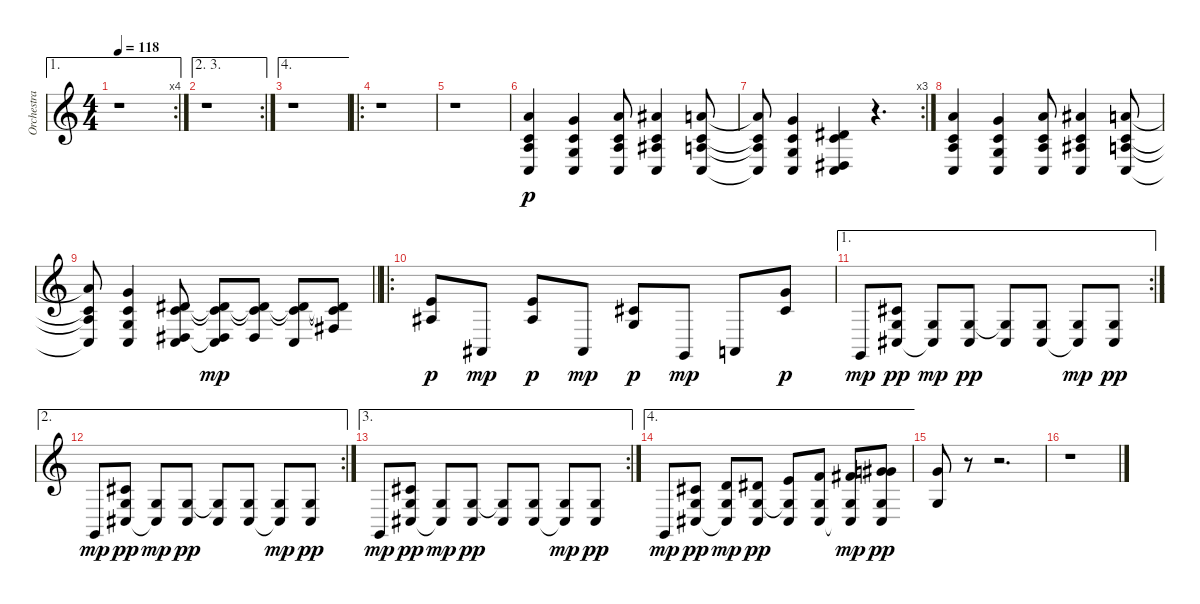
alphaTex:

\track ("Orchestra Hits" "Orchestra ") {instrument orchestrahit}
\staff {score}
\tuning (E4 B3 G3 D3 A2 E2) {hide}
\ae 1
\rc 4
\ts (4 4)
\tempo 118
\clef g2
\ks c
r.1{dy mp} |
\ae (2 3)
\rc 2
r.1 |
\ae 4
r.1 |
\ro
r.1 |
r.1 |
(5.1 5.3 7.4 3.5).4{dy p} (3.1 5.3 5.4 3.5).4 (5.1 5.3 7.4 3.5).8 (6.1 5.3 8.4 3.5).4 (5.1 5.3 7.4 3.5).8 |
\rc 3
(5.1{t} 5.3{t} 7.4{t} 3.5{t}).8 (3.1 5.3 5.4 3.5).4 (4.2 5.3 1.4 3.5).4 r.4{d} |
(5.1 5.3 7.4 3.5).4 (3.1 5.3 5.4 3.5).4 (5.1 5.3 7.4 3.5).8 (6.1 5.3 8.4 3.5).4 (5.1 5.3 7.4 3.5).8 |
\barLineRight lightlight
(5.1{t} 5.3{t} 7.4{t} 3.5{t}).8 (3.1 5.3 5.4 3.5).4 (4.2 5.3 1.4 3.5).8 (4.2{t} 5.3{t} 1.4{t} 3.5).8{dy mp} (4.2{t} 5.3{t} 1.4).8 (4.2{t} 5.3{t} 3.5).8 (4.2{t} 5.3{t} 4.4).8 |
\ro
(9.3 8.4).8{dy p} 1.5.8{dy mp} (9.3 8.4).8{dy p} 1.5.8{dy mp} (6.3 5.4).8{dy p} 3.6.8{dy mp} 5.6.8 (12.3 11.4).8{dy p} |
\ae 1
\rc 2
3.6.8{dy mp} (6.3 5.4 4.5).8{dy pp} (5.4 4.5{t}).8{dy mp} (5.4 4.5).8{dy pp} (5.4{t} 4.5).8 (5.4 4.5).8 (5.4 4.5{t}).8{dy mp} (5.4 4.5).8{dy pp} |
\ae 2
\rc 2
3.6.8{dy mp} (6.3 5.4 4.5).8{dy pp} (5.4 4.5{t}).8{dy mp} (5.4 4.5).8{dy pp} (5.4{t} 4.5).8 (5.4 4.5).8 (5.4 4.5{t}).8{dy mp} (5.4 4.5).8{dy pp} |
\ae 3
\rc 2
3.6.8{dy mp} (6.3 5.4 4.5).8{dy pp} (5.4 4.5{t}).8{dy mp} (5.4 4.5).8{dy pp} (5.4{t} 4.5).8 (5.4 4.5).8 (5.4 4.5{t}).8{dy mp} (5.4 4.5).8{dy pp} |
\ae 4
3.6.8{dy mp} (6.3 5.4 4.5).8{dy pp} (7.3 5.4 4.5{t}).8{dy mp} (8.3 5.4 4.5).8{dy pp} (9.3 5.4{t} 4.5).8 (10.3 5.4 4.5).8 (11.3 5.4 4.5{t}).8{dy mp} (9.2 12.3 5.4 4.5).8{dy pp} |
(8.2 5.4).8 r.8 r.2{d} |
r.1
